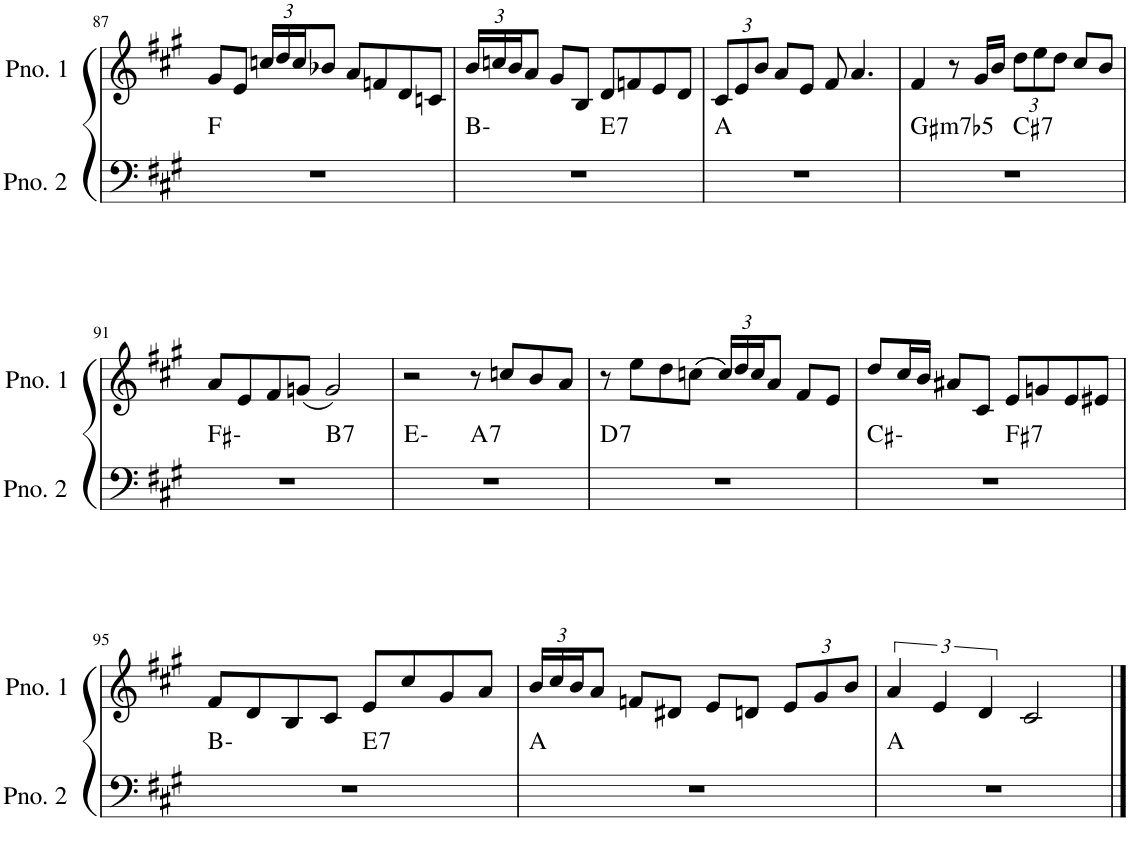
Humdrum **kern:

**kern	**harte	**kern
*part2	*part2	*part1
*staff2	*	*staff1
*I"ピアノ 2	*	*I"ピアノ 1
!!LO:PB:g=z
*clefF4	*	*clefG2
*k[f#c#g#]	*	*k[f#c#g#]
*M4/4	*	*M4/4
=87	=87	=87
1r	F:maj	8g#/L
.	.	8e/J
*	*	*Xbrackettup
.	.	24ccn/LL
.	.	24dd/
.	.	24cc/J
.	.	8b-X/J
.	.	8a/L
.	.	8fn/
.	.	8d/
.	.	8cn/J
=88	=88	=88
*^	*	*
1r	2ryy	B:min	24b/LL
.	.	.	24ccn/
.	.	.	24b/J
.	.	.	8a/J
.	.	.	8g#/L
.	.	.	8B/J
!	!	!LO:H:kt=7	!
.	2ryy	E:7	8d/L
.	.	.	8fn/
.	.	.	8e/
.	.	.	8d/J
*v	*v	*	*
=89	=89	=89
1r	A:maj	12c#/L
.	.	12e/
.	.	12b/J
.	.	8a/L
.	.	8e/J
.	.	8f#/
.	.	4.a/
=90	=90	=90
!	!LO:H:kt=m7b5	!
*^	*	*
1r	2ryy	G#:hdim7	4f#/
.	.	.	8r
.	.	.	16g#/LL
.	.	.	16b/JJ
!	!	!LO:H:kt=7	!
.	2ryy	C#:7	12dd\L
.	.	.	12ee\
.	.	.	12dd\J
.	.	.	8cc#/L
.	.	.	8b/J
!!LO:LB:g=z
=91	=91	=91	=91
1r	2ryy	F#:min	8a/L
.	.	.	8e/
.	.	.	8f#/
.	.	.	(8gn/J
!	!	!LO:H:kt=7	!
.	2ryy	B:7	2g/)
=92	=92	=92	=92
1r	2ryy	E:min	2r
!	!	!LO:H:kt=7	!
.	2ryy	A:7	8r
.	.	.	8ccn/L
.	.	.	8b/
.	.	.	8a/J
=93	=93	=93	=93
!	!	!LO:H:kt=7	!
*v	*v	*	*
1r	D:7	8r
.	.	8ee\L
.	.	8dd\
.	.	(8ccn\J
.	.	24cc/LL)
.	.	24dd/
.	.	24cc/J
.	.	8a/J
.	.	8f#/L
.	.	8e/J
=94	=94	=94
*^	*	*
1r	2ryy	C#:min	8dd/L
.	.	.	16cc#/L
.	.	.	16b/JJ
.	.	.	8a#X/L
.	.	.	8c#/J
!	!	!LO:H:kt=7	!
.	2ryy	F#:7	8e/L
.	.	.	8gn/
.	.	.	8e/
.	.	.	8e#X/J
!!LO:LB:g=z
=95	=95	=95	=95
1r	2ryy	B:min	8f#/L
.	.	.	8d/
.	.	.	8B/
.	.	.	8c#/J
!	!	!LO:H:kt=7	!
.	2ryy	E:7	8e/L
.	.	.	8cc#/
.	.	.	8g#/
.	.	.	8a/J
*v	*v	*	*
=96	=96	=96
1r	A:maj	24b/LL
.	.	24cc#/
.	.	24b/J
.	.	8a/J
.	.	8fn/L
.	.	8d#X/J
.	.	8e/L
.	.	8dn/J
.	.	12e/L
.	.	12g#/
.	.	12b/J
=97	=97	=97
*	*	*brackettup
1r	A:maj	6a/
.	.	6e/
.	.	6d/
.	.	2c#/
==	==	==
*-	*-	*-
